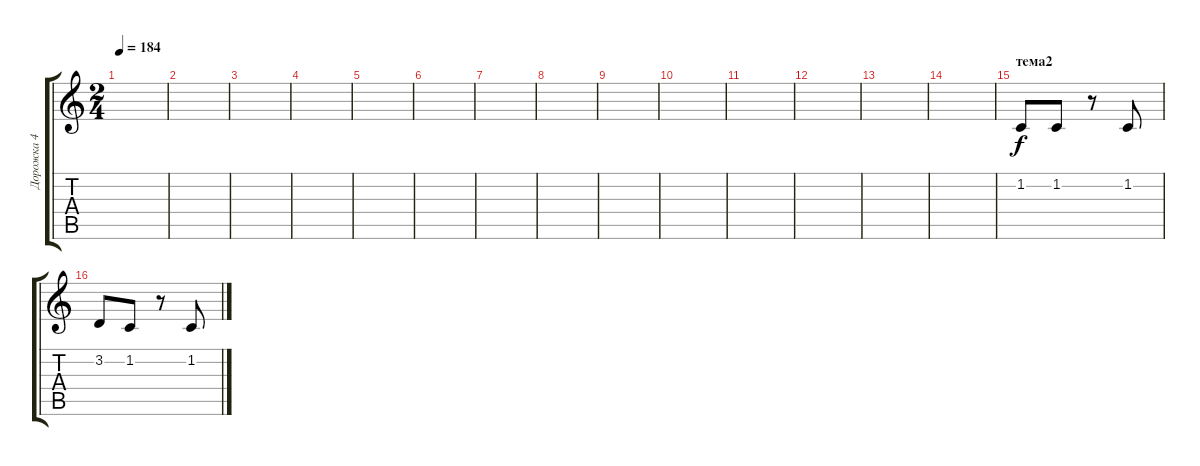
\track ("Дорожка 4" "Дорожка 4") {instrument trumpet}
\staff {score tabs}
\tuning (E4 B3 G3 D3 A2 E2) {hide}
\ts (2 4)
\tempo 184
\clef g2
\ks c
|
|
|
|
|
|
|
|
|
|
|
|
|
|
\section ("" "тема2")
1.2.8 1.2.8 r.8 1.2.8 |
3.2.8 1.2.8 r.8 1.2.8
